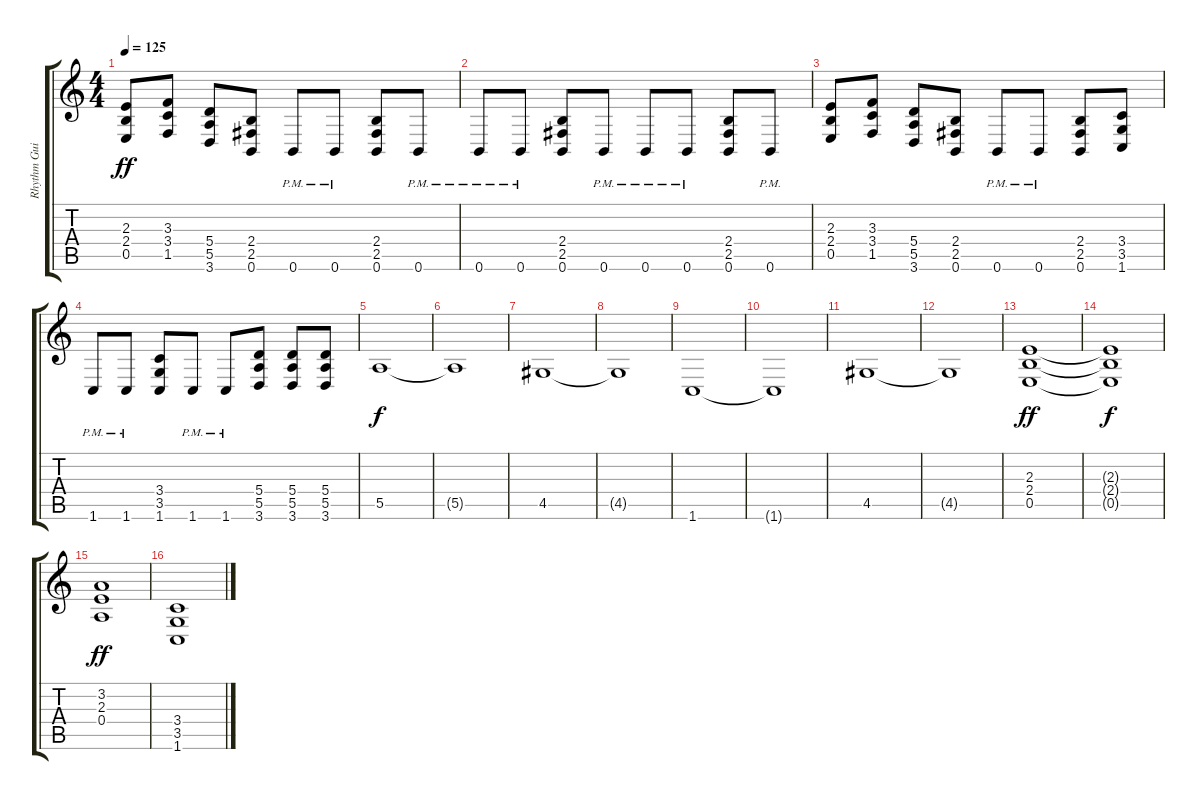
\track ("Rhythm Guitar" "Rhythm Gui") {instrument distortionguitar}
\staff {score tabs}
\tuning (B3 Gb3 D3 A2 E2 B1) {hide}
\ts (4 4)
\tempo 125
\clef g2
\ks c
(2.3 2.4 0.5).8{dy ff} (3.3 3.4 1.5).8 (5.4 5.5 3.6).8 (2.4 2.5 0.6).8 0.6{pm}.8 0.6{pm}.8 (2.4 2.5 0.6).8 0.6{pm}.8 |
0.6{pm}.8 0.6{pm}.8 (2.4 2.5 0.6).8 0.6{pm}.8 0.6{pm}.8 0.6{pm}.8 (2.4 2.5 0.6).8 0.6{pm}.8 |
(2.3 2.4 0.5).8 (3.3 3.4 1.5).8 (5.4 5.5 3.6).8 (2.4 2.5 0.6).8 0.6{pm}.8 0.6{pm}.8 (2.4 2.5 0.6).8 (3.4 3.5 1.6).8 |
1.6{pm}.8 1.6{pm}.8 (3.4 3.5 1.6).8 1.6{pm}.8 1.6{pm}.8 (5.4 5.5 3.6).8 (5.4 5.5 3.6).8 (5.4 5.5 3.6).8 |
5.5.1{dy f} |
5.5{t}.1 |
4.5.1 |
4.5{t}.1 |
1.6.1 |
1.6{t}.1 |
4.5.1 |
4.5{t}.1 |
(2.3 2.4 0.5).1{dy ff} |
(2.3{t} 2.4{t} 0.5{t}).1{dy f} |
(3.2 2.3 0.4).1{dy ff} |
(3.4 3.5 1.6).1
